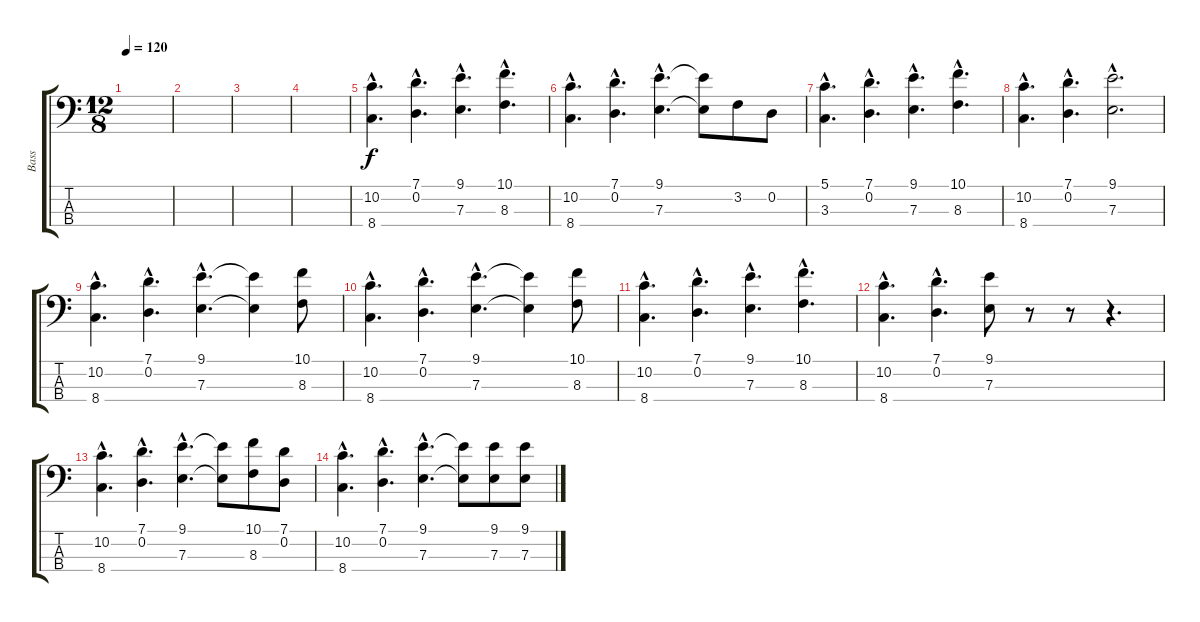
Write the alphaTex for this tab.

\track ("Bass" "Bass") {instrument acousticbass}
\staff {score tabs}
\tuning (G2 D2 A1 E1) {hide}
\ts (12 8)
\tempo 120
\clef f4
\ks c
|
|
|
|
(10.2{hac} 8.4{hac}).4{d} (7.1{hac} 0.2{hac}).4{d} (9.1{hac} 7.3{hac}).4{d} (10.1{hac} 8.3{hac}).4{d} |
(10.2{hac} 8.4{hac}).4{d} (7.1{hac} 0.2{hac}).4{d} (9.1{hac} 7.3{hac}).4{d} (9.1{t} 7.3{t}).8 3.2.8 0.2.8 |
(5.1{hac} 3.3{hac}).4{d} (7.1{hac} 0.2{hac}).4{d} (9.1{hac} 7.3{hac}).4{d} (10.1{hac} 8.3{hac}).4{d} |
(10.2{hac} 8.4{hac}).4{d} (7.1{hac} 0.2{hac}).4{d} (9.1{hac} 7.3{hac}).2{d} |
(10.2{hac} 8.4{hac}).4{d} (7.1{hac} 0.2{hac}).4{d} (9.1{hac} 7.3{hac}).4{d} (9.1{t} 7.3{t}).4 (10.1 8.3).8 |
(10.2{hac} 8.4{hac}).4{d} (7.1{hac} 0.2{hac}).4{d} (9.1{hac} 7.3{hac}).4{d} (9.1{t} 7.3{t}).4 (10.1 8.3).8 |
(10.2{hac} 8.4{hac}).4{d} (7.1{hac} 0.2{hac}).4{d} (9.1{hac} 7.3{hac}).4{d} (10.1{hac} 8.3{hac}).4{d} |
(10.2{hac} 8.4{hac}).4{d} (7.1{hac} 0.2{hac}).4{d} (9.1 7.3).8 r.8 r.8 r.4{d} |
(10.2{hac} 8.4{hac}).4{d} (7.1{hac} 0.2{hac}).4{d} (9.1{hac} 7.3{hac}).4{d} (9.1{t} 7.3{t}).8 (10.1 8.3).8 (7.1 0.2).8 |
(10.2{hac} 8.4{hac}).4{d} (7.1{hac} 0.2{hac}).4{d} (9.1{hac} 7.3{hac}).4{d} (9.1{t} 7.3{t}).8 (9.1 7.3).8 (9.1 7.3).8
